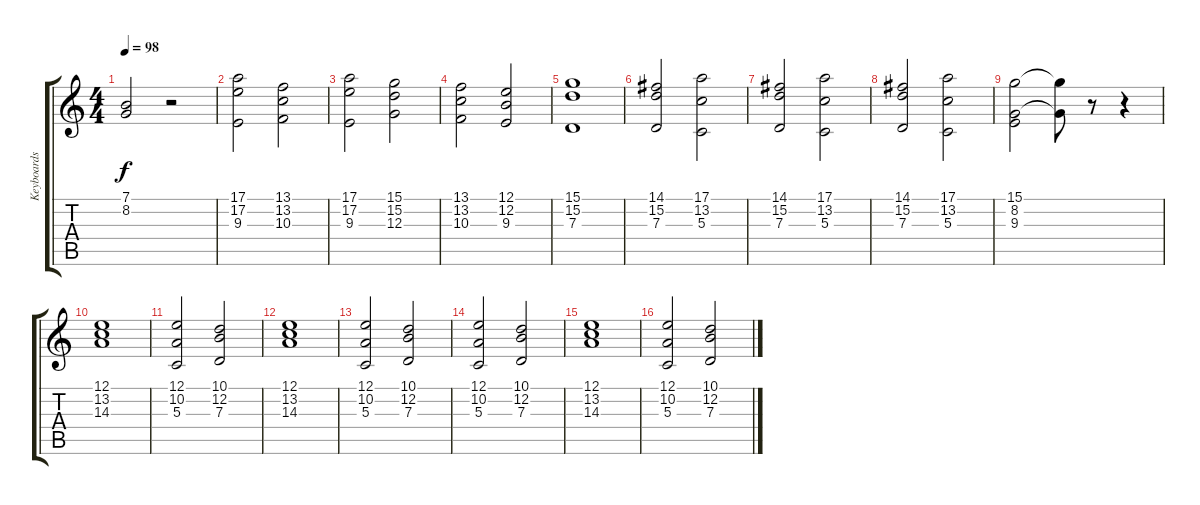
\track ("Keyboards" "Keyboards") {instrument stringensemble1}
\staff {score tabs}
\tuning (E4 B3 G3 D3 A2 E2) {hide}
\ts (4 4)
\tempo 98
\clef g2
\ks c
(7.1 8.2).2{dy f} r.2 |
(17.1 17.2 9.3).2 (13.1 13.2 10.3).2 |
(17.1 17.2 9.3).2 (15.1 15.2 12.3).2 |
(13.1 13.2 10.3).2 (12.1 12.2 9.3).2 |
(15.1 15.2 7.3).1 |
(14.1 15.2 7.3).2 (17.1 13.2 5.3).2 |
(14.1 15.2 7.3).2 (17.1 13.2 5.3).2 |
(14.1 15.2 7.3).2 (17.1 13.2 5.3).2 |
(15.1 8.2 9.3).2 (15.1{t} 8.2{t}).8 r.8 r.4 |
(12.1 13.2 14.3).1 |
(12.1 10.2 5.3).2 (10.1 12.2 7.3).2 |
(12.1 13.2 14.3).1 |
(12.1 10.2 5.3).2 (10.1 12.2 7.3).2 |
(12.1 10.2 5.3).2 (10.1 12.2 7.3).2 |
(12.1 13.2 14.3).1 |
(12.1 10.2 5.3).2 (10.1 12.2 7.3).2
